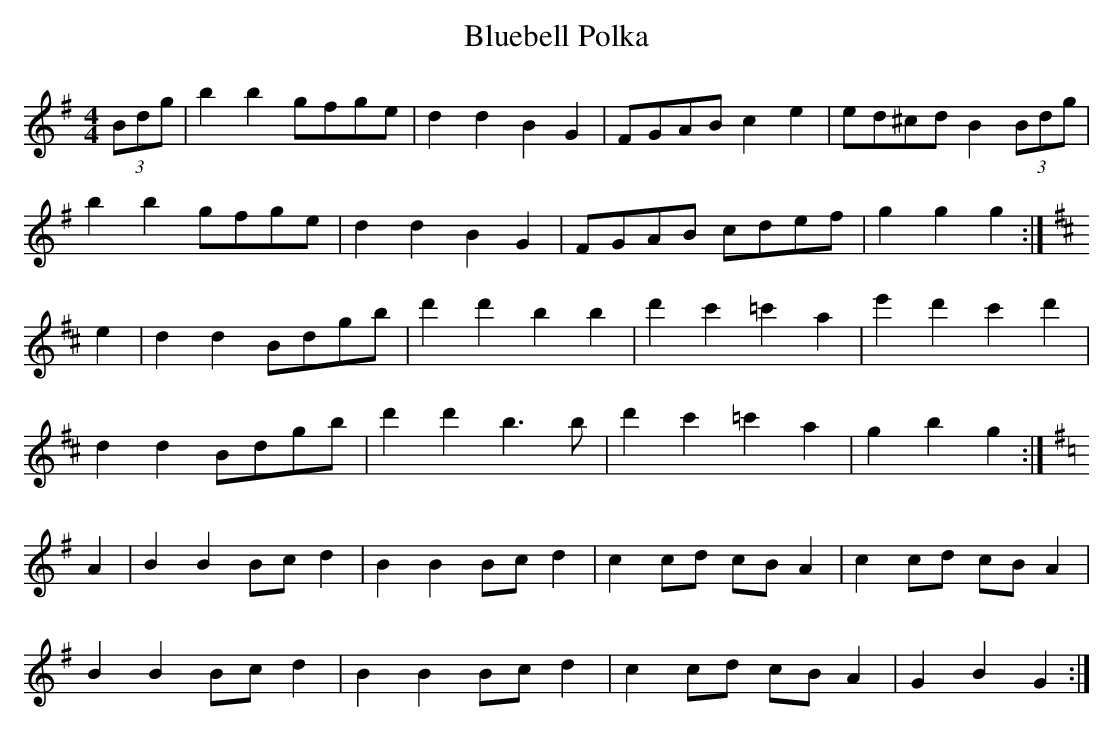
X:1
T:Bluebell Polka
M:4/4
L:1/8
K:G
(3Bdg|b2b2gfge|d2d2B2G2|FGAB c2e2|ed^cd B2 (3Bdg|
b2b2gfge|d2d2B2G2|FGAB cdef|g2g2g2:|
K:D
e2|d2d2Bdgb|d'2d'2b2b2|d'2c'2=c'2a2|e'2d'2c'2d'2|
d2d2Bdgb|d'2d'2b3b|d'2c'2=c'2a2|g2b2g2:|
K:G
A2|B2B2Bc d2|B2B2Bc d2|c2cd cB A2|c2cd cB A2|
B2B2Bc d2|B2B2Bc d2|c2cd cB A2|G2B2G2:|
